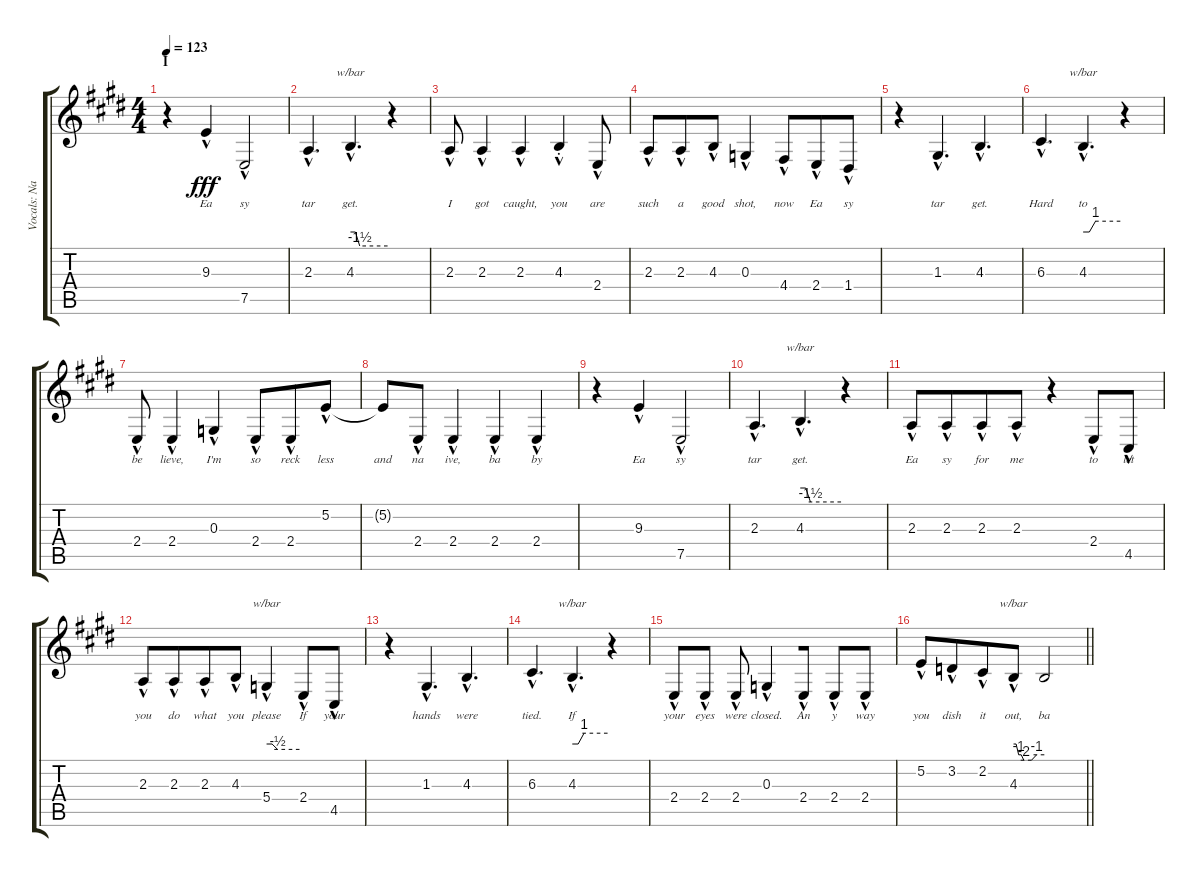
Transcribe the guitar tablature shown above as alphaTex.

\track ("Vocals: Nancy" "Vocals: Na") {instrument lead2sawtooth}
\staff {score tabs}
\tuning (E4 B3 G3 D3 A2 E2) {hide}
\ts (4 4)
\section ("" "I")
\tempo 123
\clef g2
\ks e
r.4{dy fff} 9.3{hac}.4{lyrics (0 "Ea") lyrics (1 "") lyrics (2 "") lyrics (3 "") lyrics (4 "")} 7.5{hac}.2{lyrics (0 "sy") lyrics (1 "") lyrics (2 "") lyrics (3 "") lyrics (4 "")} |
2.3{hac}.4{d lyrics (0 "tar") lyrics (1 "") lyrics (2 "") lyrics (3 "") lyrics (4 "")} 4.3{hac}.4{d tbe (custom default 0 0 8 0 15 -6 60 -6) lyrics (0 "get.") lyrics (1 "") lyrics (2 "") lyrics (3 "") lyrics (4 "")} r.4 |
2.3{hac}.8{lyrics (0 "I") lyrics (1 "") lyrics (2 "") lyrics (3 "") lyrics (4 "")} 2.3{hac}.4{lyrics (0 "got") lyrics (1 "") lyrics (2 "") lyrics (3 "") lyrics (4 "")} 2.3{hac}.4{lyrics (0 "caught,") lyrics (1 "") lyrics (2 "") lyrics (3 "") lyrics (4 "")} 4.3{hac st}.4{lyrics (0 "you") lyrics (1 "") lyrics (2 "") lyrics (3 "") lyrics (4 "")} 2.4{hac}.8{lyrics (0 "are") lyrics (1 "") lyrics (2 "") lyrics (3 "") lyrics (4 "")} |
2.3{hac}.8{lyrics (0 "such") lyrics (1 "") lyrics (2 "") lyrics (3 "") lyrics (4 "")} 2.3{hac}.8{lyrics (0 "a") lyrics (1 "") lyrics (2 "") lyrics (3 "") lyrics (4 "") beam merge} 4.3{hac}.8{lyrics (0 "good") lyrics (1 "") lyrics (2 "") lyrics (3 "") lyrics (4 "")} 0.3{hac}.4{lyrics (0 "shot,") lyrics (1 "") lyrics (2 "") lyrics (3 "") lyrics (4 "")} 4.4{hac}.8{lyrics (0 "now") lyrics (1 "") lyrics (2 "") lyrics (3 "") lyrics (4 "") beam merge} 2.4{hac}.8{lyrics (0 "Ea") lyrics (1 "") lyrics (2 "") lyrics (3 "") lyrics (4 "")} 1.4{hac}.8{lyrics (0 "sy") lyrics (1 "") lyrics (2 "") lyrics (3 "") lyrics (4 "")} |
r.4 1.3{hac}.4{d lyrics (0 "tar") lyrics (1 "") lyrics (2 "") lyrics (3 "") lyrics (4 "")} 4.3{hac}.4{d lyrics (0 "get.") lyrics (1 "") lyrics (2 "") lyrics (3 "") lyrics (4 "")} |
6.3{hac}.4{d lyrics (0 "Hard") lyrics (1 "") lyrics (2 "") lyrics (3 "") lyrics (4 "")} 4.3{hac}.4{d tbe (custom default 0 0 10 0 20 4 60 4) lyrics (0 "to") lyrics (1 "") lyrics (2 "") lyrics (3 "") lyrics (4 "")} r.4 |
2.4{hac}.8{lyrics (0 "be") lyrics (1 "") lyrics (2 "") lyrics (3 "") lyrics (4 "")} 2.4{hac}.4{lyrics (0 "lieve,") lyrics (1 "") lyrics (2 "") lyrics (3 "") lyrics (4 "")} 0.3{hac}.4{lyrics (0 "I'm") lyrics (1 "") lyrics (2 "") lyrics (3 "") lyrics (4 "")} 2.4{hac}.8{lyrics (0 "so") lyrics (1 "") lyrics (2 "") lyrics (3 "") lyrics (4 "") beam merge} 2.4{hac}.8{lyrics (0 "reck") lyrics (1 "") lyrics (2 "") lyrics (3 "") lyrics (4 "")} 5.2{hac}.8{lyrics (0 "less") lyrics (1 "") lyrics (2 "") lyrics (3 "") lyrics (4 "")} |
5.2{t}.8{lyrics (0 "and") lyrics (1 "") lyrics (2 "") lyrics (3 "") lyrics (4 "")} 2.4{hac}.8{lyrics (0 "na") lyrics (1 "") lyrics (2 "") lyrics (3 "") lyrics (4 "") beam merge} 2.4{hac}.4{lyrics (0 "ive,") lyrics (1 "") lyrics (2 "") lyrics (3 "") lyrics (4 "")} 2.4{hac}.4{lyrics (0 "ba") lyrics (1 "") lyrics (2 "") lyrics (3 "") lyrics (4 "") beam merge} 2.4{hac}.4{lyrics (0 "by") lyrics (1 "") lyrics (2 "") lyrics (3 "") lyrics (4 "")} |
r.4 9.3{hac}.4{lyrics (0 "Ea") lyrics (1 "") lyrics (2 "") lyrics (3 "") lyrics (4 "")} 7.5{hac}.2{lyrics (0 "sy") lyrics (1 "") lyrics (2 "") lyrics (3 "") lyrics (4 "")} |
2.3{hac}.4{d lyrics (0 "tar") lyrics (1 "") lyrics (2 "") lyrics (3 "") lyrics (4 "")} 4.3{hac}.4{d tbe (custom default 0 0 8 0 15 -6 60 -6) lyrics (0 "get.") lyrics (1 "") lyrics (2 "") lyrics (3 "") lyrics (4 "")} r.4 |
2.3{hac}.8{lyrics (0 "Ea") lyrics (1 "") lyrics (2 "") lyrics (3 "") lyrics (4 "")} 2.3{hac}.8{lyrics (0 "sy") lyrics (1 "") lyrics (2 "") lyrics (3 "") lyrics (4 "") beam merge} 2.3{hac}.8{lyrics (0 "for") lyrics (1 "") lyrics (2 "") lyrics (3 "") lyrics (4 "")} 2.3{hac}.8{lyrics (0 "me") lyrics (1 "") lyrics (2 "") lyrics (3 "") lyrics (4 "")} r.4 2.4{hac}.8{lyrics (0 "to") lyrics (1 "") lyrics (2 "") lyrics (3 "") lyrics (4 "")} 4.5{hac}.8{lyrics (0 "let") lyrics (1 "") lyrics (2 "") lyrics (3 "") lyrics (4 "")} |
2.3{hac}.8{lyrics (0 "you") lyrics (1 "") lyrics (2 "") lyrics (3 "") lyrics (4 "")} 2.3{hac}.8{lyrics (0 "do") lyrics (1 "") lyrics (2 "") lyrics (3 "") lyrics (4 "") beam merge} 2.3{hac}.8{lyrics (0 "what") lyrics (1 "") lyrics (2 "") lyrics (3 "") lyrics (4 "")} 4.3{hac}.8{lyrics (0 "you") lyrics (1 "") lyrics (2 "") lyrics (3 "") lyrics (4 "")} 5.4{hac}.4{tbe (custom default 0 0 10 0 20 -2 60 -2) lyrics (0 "please") lyrics (1 "") lyrics (2 "") lyrics (3 "") lyrics (4 "")} 2.4{hac}.8{lyrics (0 "If") lyrics (1 "") lyrics (2 "") lyrics (3 "") lyrics (4 "")} 4.5{hac}.8{lyrics (0 "your") lyrics (1 "") lyrics (2 "") lyrics (3 "") lyrics (4 "")} |
r.4 1.3{hac}.4{d lyrics (0 "hands") lyrics (1 "") lyrics (2 "") lyrics (3 "") lyrics (4 "")} 4.3{hac}.4{d lyrics (0 "were") lyrics (1 "") lyrics (2 "") lyrics (3 "") lyrics (4 "")} |
6.3{hac}.4{d lyrics (0 "tied.") lyrics (1 "") lyrics (2 "") lyrics (3 "") lyrics (4 "")} 4.3{hac}.4{d tbe (custom default 0 0 10 0 20 4 60 4) lyrics (0 "If") lyrics (1 "") lyrics (2 "") lyrics (3 "") lyrics (4 "")} r.4 |
2.4{hac}.8{lyrics (0 "your") lyrics (1 "") lyrics (2 "") lyrics (3 "") lyrics (4 "")} 2.4{hac}.8{lyrics (0 "eyes") lyrics (1 "") lyrics (2 "") lyrics (3 "") lyrics (4 "")} 2.4{hac}.8{lyrics (0 "were") lyrics (1 "") lyrics (2 "") lyrics (3 "") lyrics (4 "")} 0.3{hac}.4{lyrics (0 "closed.") lyrics (1 "") lyrics (2 "") lyrics (3 "") lyrics (4 "") beam merge} 2.4{hac}.8{lyrics (0 "An") lyrics (1 "") lyrics (2 "") lyrics (3 "") lyrics (4 "")} 2.4{hac}.8{lyrics (0 "y") lyrics (1 "") lyrics (2 "") lyrics (3 "") lyrics (4 "")} 2.4{hac}.8{lyrics (0 "way") lyrics (1 "") lyrics (2 "") lyrics (3 "") lyrics (4 "")} |
\barLineRight lightlight
5.2{hac}.8{lyrics (0 "you") lyrics (1 "") lyrics (2 "") lyrics (3 "") lyrics (4 "")} 3.2{hac}.8{lyrics (0 "dish") lyrics (1 "") lyrics (2 "") lyrics (3 "") lyrics (4 "") beam merge} 2.2{hac}.8{lyrics (0 "it") lyrics (1 "") lyrics (2 "") lyrics (3 "") lyrics (4 "")} 4.3{hac}.8{tbe (custom default 0 0 5 0 10 -4 15 -4 20 -8 35 -8 45 -4 60 -4) lyrics (0 "out,") lyrics (1 "") lyrics (2 "") lyrics (3 "") lyrics (4 "")} 4.3{t}.2{lyrics (0 "ba") lyrics (1 "") lyrics (2 "") lyrics (3 "") lyrics (4 "")}
